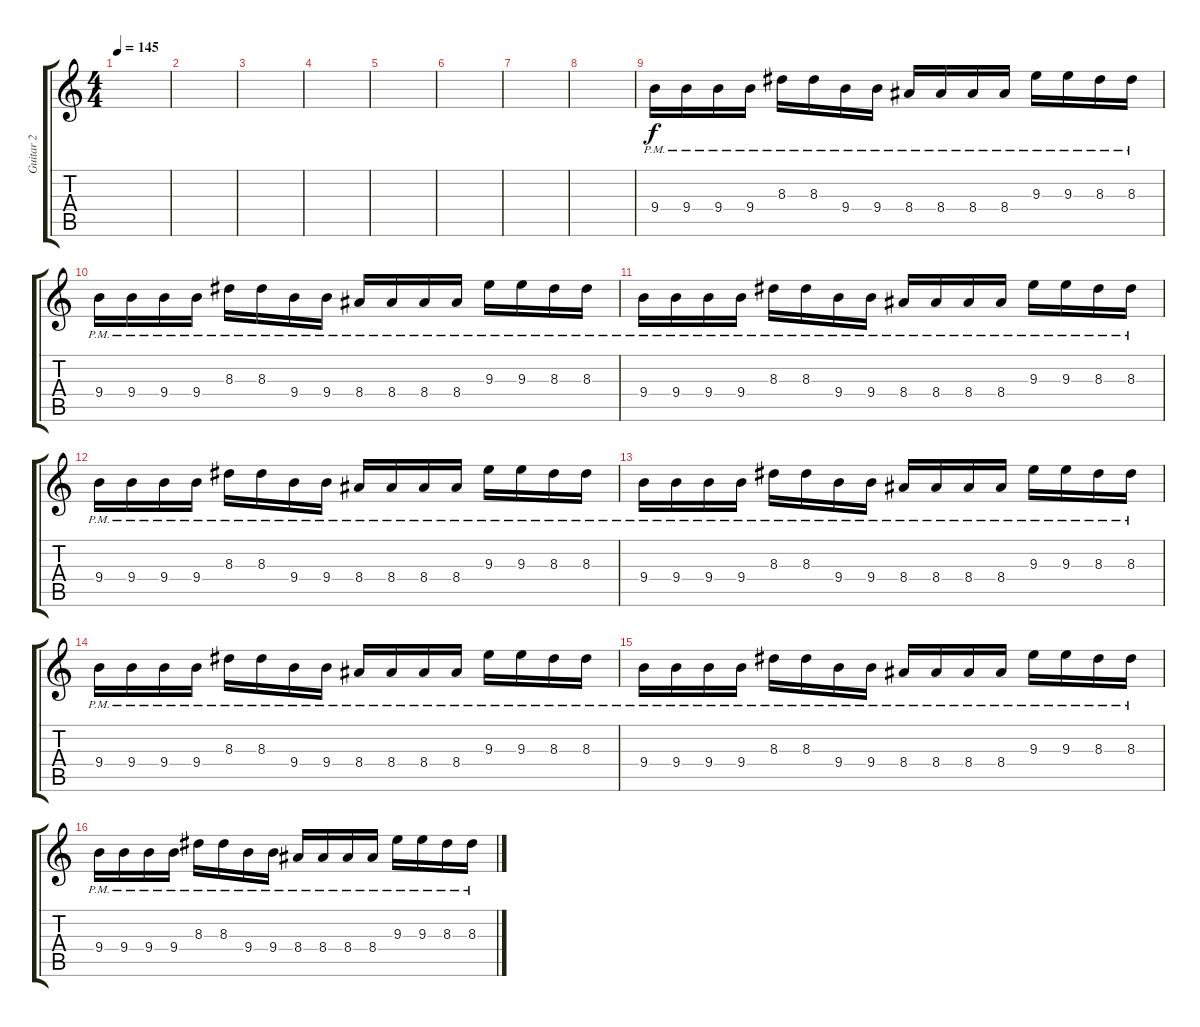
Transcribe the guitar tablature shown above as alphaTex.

\track ("Guitar 2" "Guitar 2") {instrument overdrivenguitar}
\staff {score tabs}
\tuning (E4 B3 G3 D3 A2 E2) {hide}
\ts (4 4)
\tempo 145
\clef g2
\ks c
|
|
|
|
|
|
|
|
9.4{pm}.16{volume 3} 9.4{pm}.16 9.4{pm}.16 9.4{pm}.16 8.3{pm}.16 8.3{pm}.16 9.4{pm}.16 9.4{pm}.16 8.4{pm}.16 8.4{pm}.16 8.4{pm}.16 8.4{pm}.16 9.3{pm}.16 9.3{pm}.16 8.3{pm}.16 8.3{pm}.16 |
9.4{pm}.16{volume 3} 9.4{pm}.16 9.4{pm}.16 9.4{pm}.16 8.3{pm}.16 8.3{pm}.16 9.4{pm}.16 9.4{pm}.16 8.4{pm}.16 8.4{pm}.16 8.4{pm}.16 8.4{pm}.16 9.3{pm}.16 9.3{pm}.16 8.3{pm}.16 8.3{pm}.16 |
9.4{pm}.16{volume 3} 9.4{pm}.16 9.4{pm}.16 9.4{pm}.16 8.3{pm}.16 8.3{pm}.16 9.4{pm}.16 9.4{pm}.16 8.4{pm}.16 8.4{pm}.16 8.4{pm}.16 8.4{pm}.16 9.3{pm}.16 9.3{pm}.16 8.3{pm}.16 8.3{pm}.16 |
9.4{pm}.16{volume 3} 9.4{pm}.16 9.4{pm}.16 9.4{pm}.16 8.3{pm}.16 8.3{pm}.16 9.4{pm}.16 9.4{pm}.16 8.4{pm}.16 8.4{pm}.16 8.4{pm}.16 8.4{pm}.16 9.3{pm}.16 9.3{pm}.16 8.3{pm}.16 8.3{pm}.16 |
9.4{pm}.16{volume 3} 9.4{pm}.16 9.4{pm}.16 9.4{pm}.16 8.3{pm}.16 8.3{pm}.16 9.4{pm}.16 9.4{pm}.16 8.4{pm}.16 8.4{pm}.16 8.4{pm}.16 8.4{pm}.16 9.3{pm}.16 9.3{pm}.16 8.3{pm}.16 8.3{pm}.16 |
9.4{pm}.16{volume 3} 9.4{pm}.16 9.4{pm}.16 9.4{pm}.16 8.3{pm}.16 8.3{pm}.16 9.4{pm}.16 9.4{pm}.16 8.4{pm}.16 8.4{pm}.16 8.4{pm}.16 8.4{pm}.16 9.3{pm}.16 9.3{pm}.16 8.3{pm}.16 8.3{pm}.16 |
9.4{pm}.16{volume 3} 9.4{pm}.16 9.4{pm}.16 9.4{pm}.16 8.3{pm}.16 8.3{pm}.16 9.4{pm}.16 9.4{pm}.16 8.4{pm}.16 8.4{pm}.16 8.4{pm}.16 8.4{pm}.16 9.3{pm}.16 9.3{pm}.16 8.3{pm}.16 8.3{pm}.16 |
9.4{pm}.16{volume 3} 9.4{pm}.16 9.4{pm}.16 9.4{pm}.16 8.3{pm}.16 8.3{pm}.16 9.4{pm}.16 9.4{pm}.16 8.4{pm}.16 8.4{pm}.16 8.4{pm}.16 8.4{pm}.16 9.3{pm}.16 9.3{pm}.16 8.3{pm}.16 8.3{pm}.16
